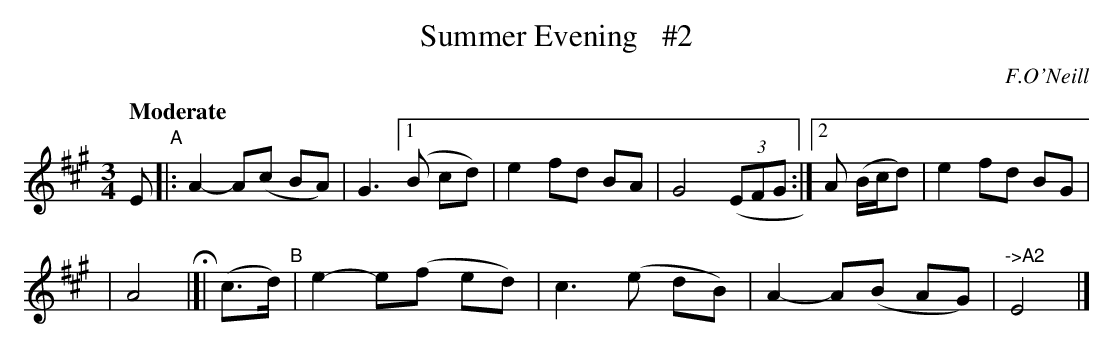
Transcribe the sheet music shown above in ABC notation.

X:1
T: Summer Evening   #2
O: F.O'Neill
Q: "Moderate"
M: 3/4
L: 1/8
K: A
E "A"|: A2- A(c BA) | G3 [1 (B cd) | e2 fd BA | G4 ((3EFG :|[2 A (B/c/d) | e2 fd BG |
| A4 H|[| (c>d) "^B"| e2- e(f ed) | c3 (e dB) | A2- A(B AG) | "^->A2"E4 |]
